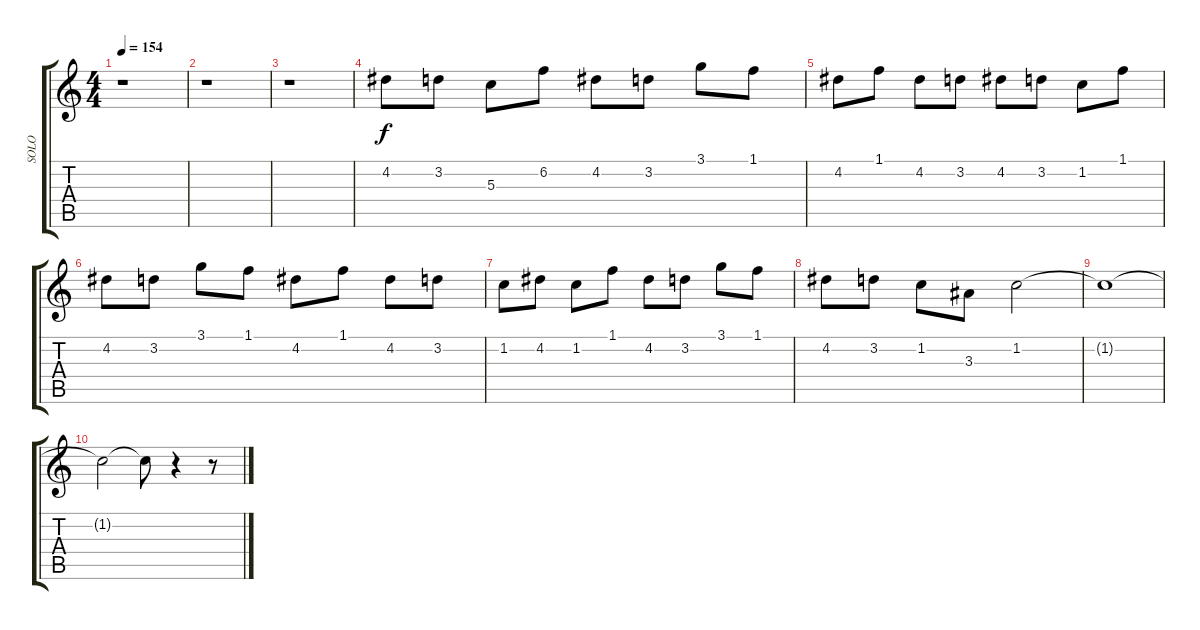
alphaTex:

\track ("SOLO " "SOLO ") {instrument distortionguitar}
\staff {score tabs}
\tuning (E4 B3 G3 D3 A2 E2) {hide}
\ts (4 4)
\tempo 154
\clef g2
\ks c
r.1{dy f} |
r.1 |
r.1 |
4.2.8 3.2.8 5.3.8 6.2.8 4.2.8 3.2.8 3.1.8 1.1.8 |
4.2.8 1.1.8 4.2.8 3.2.8 4.2.8 3.2.8 1.2.8 1.1.8 |
4.2.8 3.2.8 3.1.8 1.1.8 4.2.8 1.1.8 4.2.8 3.2.8 |
1.2.8 4.2.8 1.2.8 1.1.8 4.2.8 3.2.8 3.1.8 1.1.8 |
4.2.8 3.2.8 1.2.8 3.3.8 1.2.2 |
1.2{t}.1 |
1.2{t}.2 1.2{t}.8 r.4 r.8
